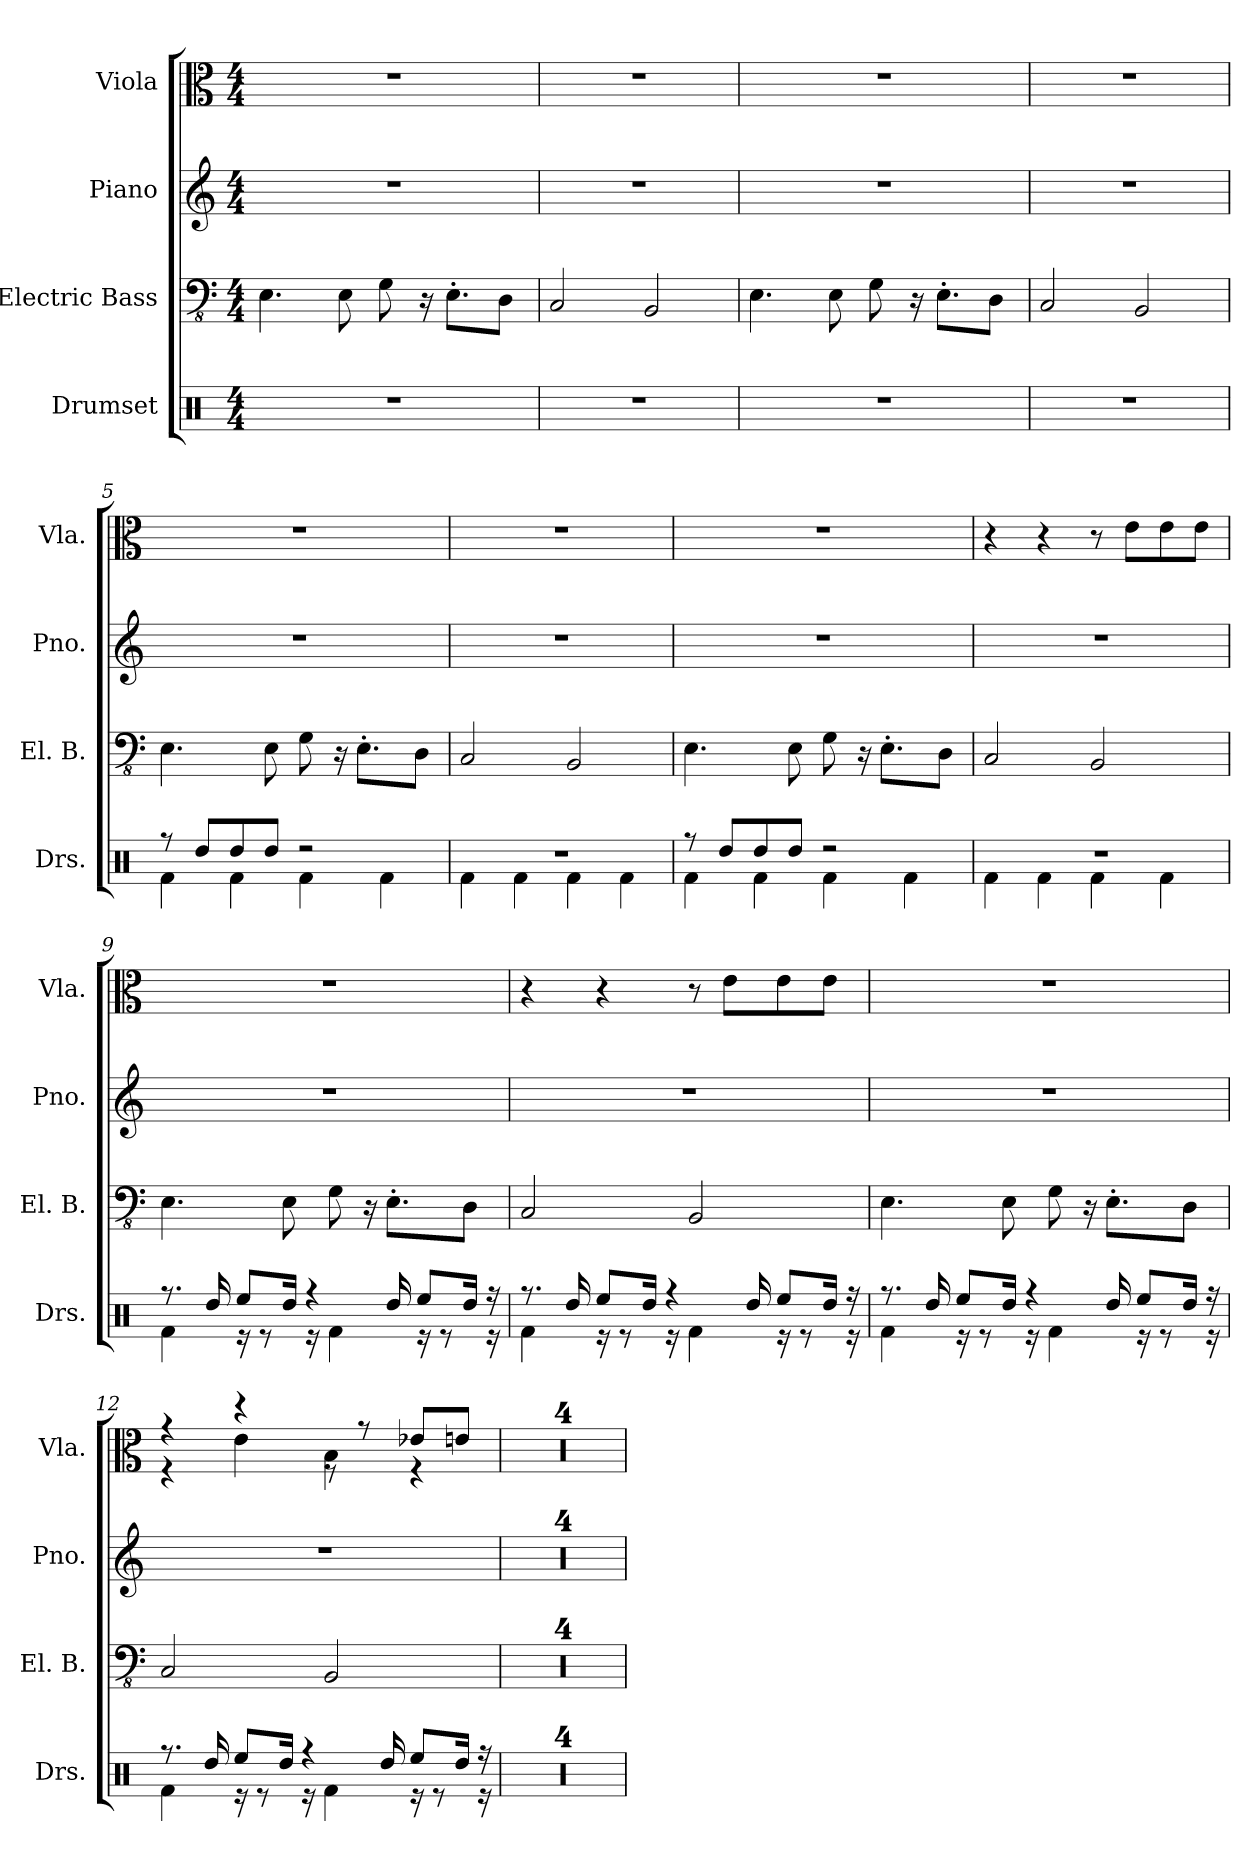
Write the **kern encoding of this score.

**kern	**kern	**kern	**kern
*part4	*part3	*part2	*part1
*staff4	*staff3	*staff2	*staff1
*I"Drumset	*I"Electric Bass	*I"Piano	*I"Viola
*I'Drs.	*I'El. B.	*I'Pno.	*I'Vla.
*clefX	*clefFv4	*clefG2	*clefC3
*k[]	*k[]	*k[]	*k[]
*M4/4	*M4/4	*M4/4	*M4/4
=1	=1	=1	=1
1r	4.EE\	1r	1r
.	8EE\	.	.
.	8GG\	.	.
.	16r	.	.
.	8.EE'\L	.	.
.	8DD\J	.	.
=2	=2	=2	=2
1r	2CC/	1r	1r
.	2BBB/	.	.
=3	=3	=3	=3
1r	4.EE\	1r	1r
.	8EE\	.	.
.	8GG\	.	.
.	16r	.	.
.	8.EE'\L	.	.
.	8DD\J	.	.
=4	=4	=4	=4
1r	2CC/	1r	1r
.	2BBB/	.	.
!!LO:LB:g=z
=5	=5	=5	=5
*^	*	*	*
8r	4Rf\	4.EE\	1r	1r
8Rdd/L	.	.	.	.
8Rdd/	4Rf\	.	.	.
8Rdd/J	.	8EE\	.	.
2r	4Rf\	8GG\	.	.
.	.	16r	.	.
.	.	8.EE'\L	.	.
.	4Rf\	.	.	.
.	.	8DD\J	.	.
=6	=6	=6	=6	=6
1r	4Rf\	2CC/	1r	1r
.	4Rf\	.	.	.
.	4Rf\	2BBB/	.	.
.	4Rf\	.	.	.
=7	=7	=7	=7	=7
8r	4Rf\	4.EE\	1r	1r
8Rdd/L	.	.	.	.
8Rdd/	4Rf\	.	.	.
8Rdd/J	.	8EE\	.	.
2r	4Rf\	8GG\	.	.
.	.	16r	.	.
.	.	8.EE'\L	.	.
.	4Rf\	.	.	.
.	.	8DD\J	.	.
=8	=8	=8	=8	=8
1r	4Rf\	2CC	1r	4r
.	4Rf\	.	.	4r
.	4Rf\	2BBB/	.	8r
.	.	.	.	8e\L
.	4Rf\	.	.	8e\
.	.	.	.	8e\J
!!LO:LB:g=z
=9	=9	=9	=9	=9
8.r	4Rf\	4.EE\	1r	1r
16Rdd/	.	.	.	.
8Ree/L	16r	.	.	.
.	8r	.	.	.
16Rdd/Jk	.	8EE\	.	.
4r	16r	.	.	.
.	4Rf\	8GG\	.	.
.	.	16r	.	.
16Rdd/	.	8.EE'\L	.	.
8Ree/L	16r	.	.	.
.	8r	.	.	.
16Rdd/Jk	.	8DD\J	.	.
16r	16r	.	.	.
=10	=10	=10	=10	=10
8.r	4Rf\	2CC/	1r	4r
16Rdd/	.	.	.	.
8Ree/L	16r	.	.	4r
.	8r	.	.	.
16Rdd/Jk	.	.	.	.
4r	16r	.	.	.
.	4Rf\	2BBB/	.	8r
.	.	.	.	8e\L
16Rdd/	.	.	.	.
8Ree/L	16r	.	.	8e\
.	8r	.	.	.
16Rdd/Jk	.	.	.	8e\J
16r	16r	.	.	.
=11	=11	=11	=11	=11
8.r	4Rf\	4.EE\	1r	1r
16Rdd/	.	.	.	.
8Ree/L	16r	.	.	.
.	8r	.	.	.
16Rdd/Jk	.	8EE\	.	.
4r	16r	.	.	.
.	4Rf\	8GG\	.	.
.	.	16r	.	.
16Rdd/	.	8.EE'\L	.	.
8Ree/L	16r	.	.	.
.	8r	.	.	.
16Rdd/Jk	.	8DD\J	.	.
16r	16r	.	.	.
!!LO:PB:g=z
=12	=12	=12	=12	=12
*	*	*	*	*^
8.r	4Rf\	2CC	1r	4r	4r
16Rdd/	.	.	.	.	.
8Ree/L	16r	.	.	4r	4e:\
.	8r	.	.	.	.
16Rdd/Jk	.	.	.	.	.
4r	16r	.	.	.	.
.	4Rf\	2BBB/	.	8rF	4B\
.	.	.	.	8r	.
16Rdd/	.	.	.	.	.
8Ree/L	16r	.	.	8e-X/L	4r
.	8r	.	.	.	.
16Rdd/Jk	.	.	.	8en/J	.
16r	16r	.	.	.	.
*v	*v	*	*	*v	*v
!!LO:PB:g=z
=13	=13	=13	=13
1r	1r	1r	1r
=14	=14	=14	=14
1r	1r	1r	1r
=15	=15	=15	=15
1r	1r	1r	1r
=16	=16	=16	=16
1r	1r	1r	1r
=	=	=	=
*-	*-	*-	*-
